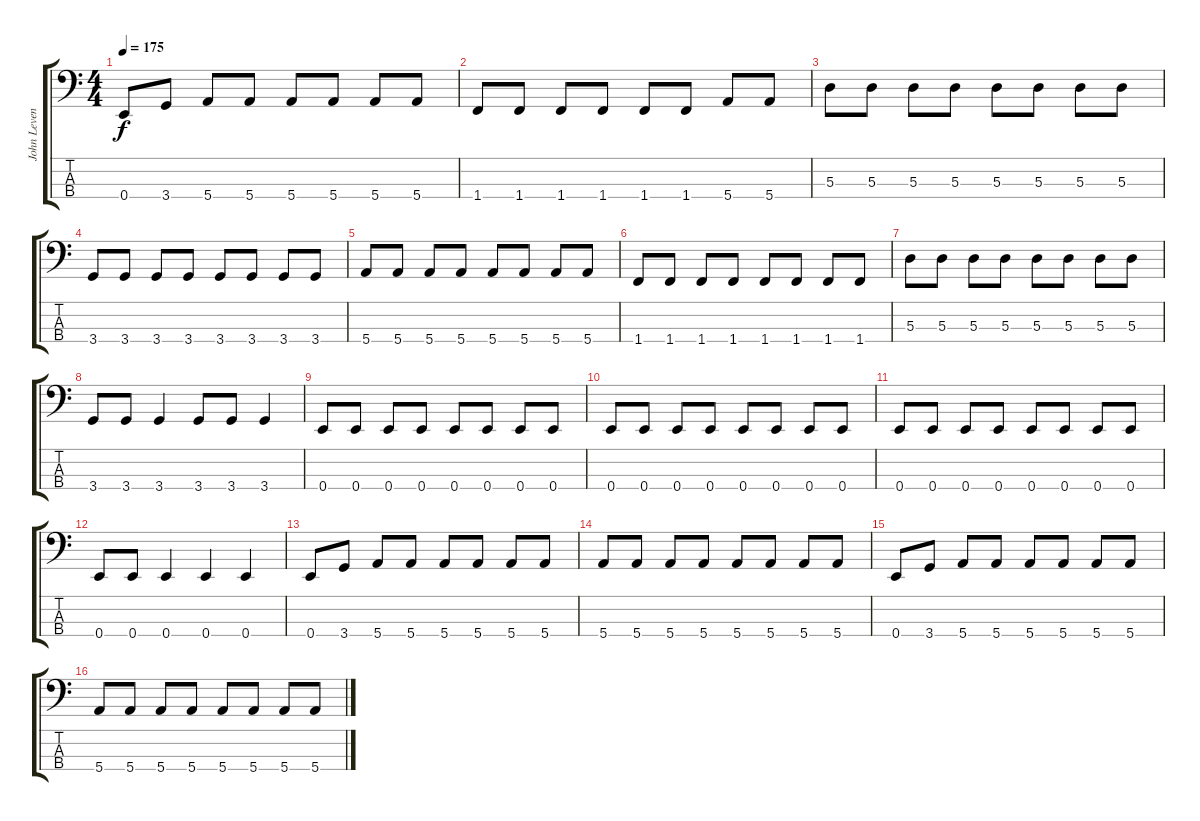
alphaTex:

\track ("John Leven" "John Leven") {instrument electricbasspick}
\staff {score tabs}
\tuning (G2 D2 A1 E1) {hide}
\ts (4 4)
\tempo 175
\clef f4
\ks c
0.4.8{dy f} 3.4.8 5.4.8 5.4.8 5.4.8 5.4.8 5.4.8 5.4.8 |
1.4.8 1.4.8 1.4.8 1.4.8 1.4.8 1.4.8 5.4.8 5.4.8 |
5.3.8 5.3.8 5.3.8 5.3.8 5.3.8 5.3.8 5.3.8 5.3.8 |
3.4.8 3.4.8 3.4.8 3.4.8 3.4.8 3.4.8 3.4.8 3.4.8 |
5.4.8 5.4.8 5.4.8 5.4.8 5.4.8 5.4.8 5.4.8 5.4.8 |
1.4.8 1.4.8 1.4.8 1.4.8 1.4.8 1.4.8 1.4.8 1.4.8 |
5.3.8 5.3.8 5.3.8 5.3.8 5.3.8 5.3.8 5.3.8 5.3.8 |
3.4.8 3.4.8 3.4.4 3.4.8 3.4.8 3.4.4 |
0.4.8 0.4.8 0.4.8 0.4.8 0.4.8 0.4.8 0.4.8 0.4.8 |
0.4.8 0.4.8 0.4.8 0.4.8 0.4.8 0.4.8 0.4.8 0.4.8 |
0.4.8 0.4.8 0.4.8 0.4.8 0.4.8 0.4.8 0.4.8 0.4.8 |
0.4.8 0.4.8 0.4.4 0.4.4 0.4.4 |
0.4.8 3.4.8 5.4.8 5.4.8 5.4.8 5.4.8 5.4.8 5.4.8 |
5.4.8 5.4.8 5.4.8 5.4.8 5.4.8 5.4.8 5.4.8 5.4.8 |
0.4.8 3.4.8 5.4.8 5.4.8 5.4.8 5.4.8 5.4.8 5.4.8 |
5.4.8 5.4.8 5.4.8 5.4.8 5.4.8 5.4.8 5.4.8 5.4.8
